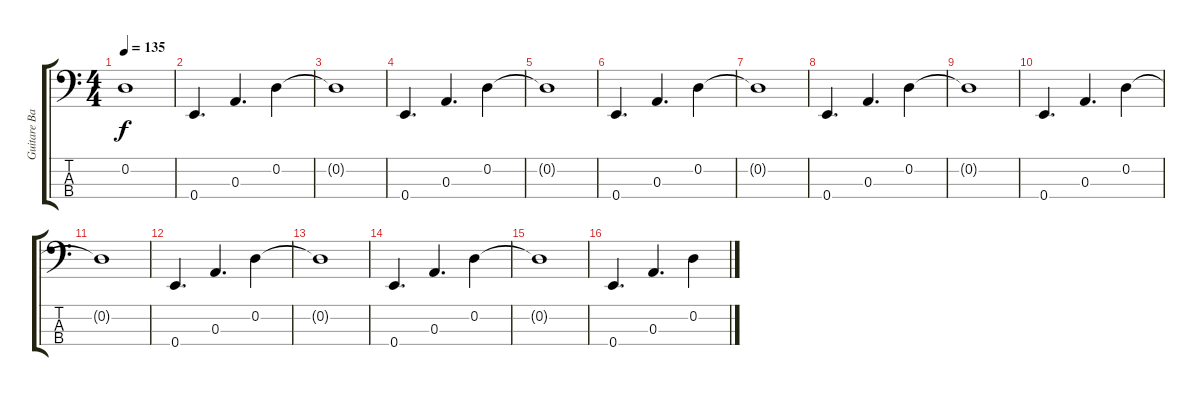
\track ("Guitare Basse" "Guitare Ba") {instrument electricbassfinger}
\staff {score tabs}
\tuning (G2 D2 A1 E1) {hide}
\ts (4 4)
\tempo 135
\clef f4
\ks c
0.2{t}.1{dy f} |
0.4.4{d} 0.3.4{d} 0.2.4 |
0.2{t}.1 |
0.4.4{d} 0.3.4{d} 0.2.4 |
0.2{t}.1 |
0.4.4{d} 0.3.4{d} 0.2.4 |
0.2{t}.1 |
0.4.4{d} 0.3.4{d} 0.2.4 |
0.2{t}.1 |
0.4.4{d} 0.3.4{d} 0.2.4 |
0.2{t}.1 |
0.4.4{d} 0.3.4{d} 0.2.4 |
0.2{t}.1 |
0.4.4{d} 0.3.4{d} 0.2.4 |
0.2{t}.1 |
0.4.4{d} 0.3.4{d} 0.2.4
